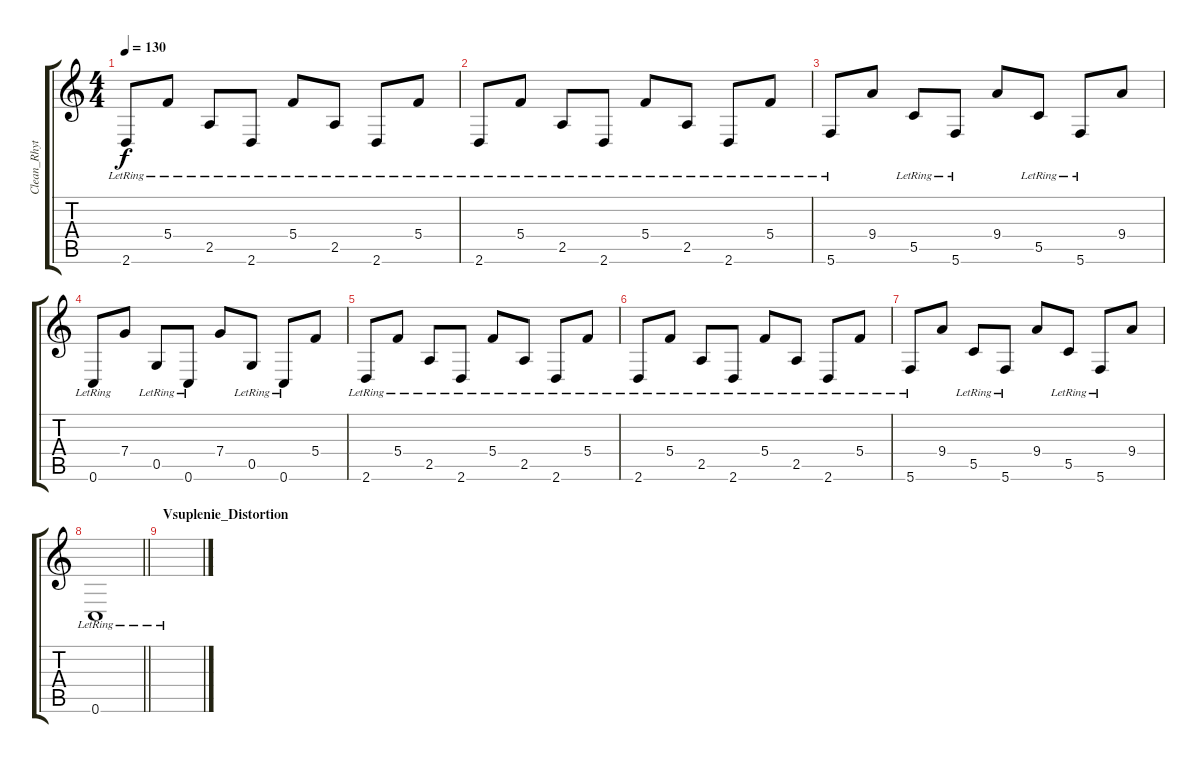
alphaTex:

\track ("Clean_Rhythm" "Clean_Rhyt") {instrument electricguitarclean}
\staff {score tabs}
\tuning (D4 A3 F3 C3 G2 C2) {hide}
\ts (4 4)
\tempo 130
\clef g2
\ks c
2.6{lr}.8{dy f} 5.4{lr}.8 2.5{lr}.8 2.6{lr}.8 5.4{lr}.8 2.5{lr}.8 2.6{lr}.8 5.4{lr}.8 |
2.6{lr}.8 5.4{lr}.8 2.5{lr}.8 2.6{lr}.8 5.4{lr}.8 2.5{lr}.8 2.6{lr}.8 5.4{lr}.8 |
5.6{lr}.8 9.4.8 5.5{lr}.8 5.6{lr}.8 9.4.8 5.5{lr}.8 5.6{lr}.8 9.4.8 |
0.6{lr}.8 7.4.8 0.5{lr}.8 0.6{lr}.8 7.4.8 0.5{lr}.8 0.6{lr}.8 5.4.8 |
2.6{lr}.8 5.4{lr}.8 2.5{lr}.8 2.6{lr}.8 5.4{lr}.8 2.5{lr}.8 2.6{lr}.8 5.4{lr}.8 |
2.6{lr}.8 5.4{lr}.8 2.5{lr}.8 2.6{lr}.8 5.4{lr}.8 2.5{lr}.8 2.6{lr}.8 5.4{lr}.8 |
5.6{lr}.8 9.4.8 5.5{lr}.8 5.6{lr}.8 9.4.8 5.5{lr}.8 5.6{lr}.8 9.4.8 |
\barLineRight lightlight
0.6{lr}.1 |
\section ("" "Vsuplenie_Distortion")
